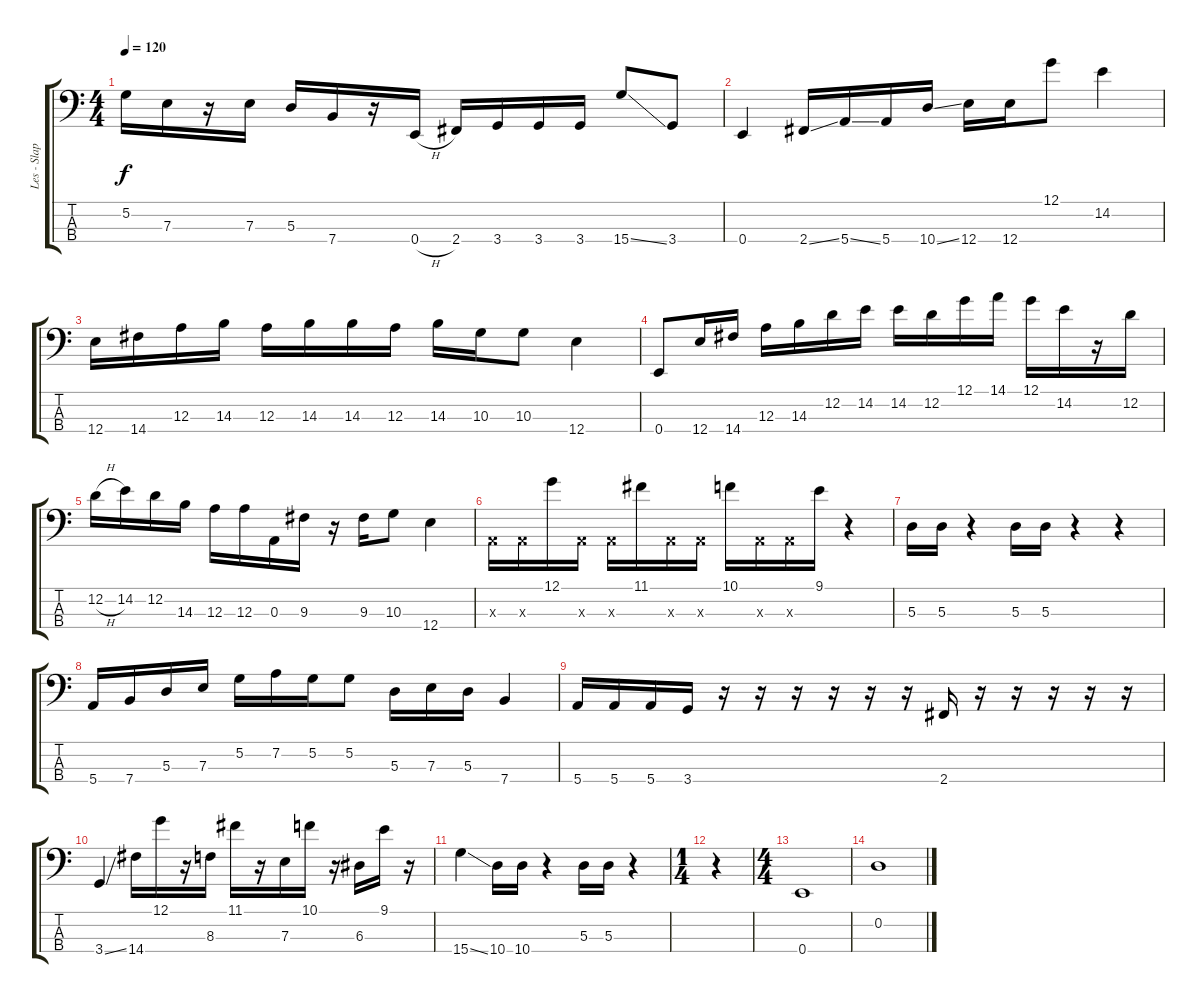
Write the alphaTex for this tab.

\track ("Les - Slap" "Les - Slap") {instrument slapbass2}
\staff {score tabs}
\tuning (G2 D2 A1 E1) {hide}
\ts (4 4)
\tempo 120
\clef f4
\ks c
5.2.16{dy f} 7.3.16 r.16 7.3.16 5.3.16 7.4.16 r.16 0.4{h}.16 2.4.16 3.4.16 3.4.16 3.4.16 15.4{ss}.8 3.4.8 |
0.4.4 2.4{ss}.16 5.4{ss}.16 5.4.16 10.4{ss}.16 12.4.16 12.4.16 12.1.8 14.2.4 |
12.4.16 14.4.16 12.3.16 14.3.16 12.3.16 14.3.16 14.3.16 12.3.16 14.3.16 10.3.16 10.3.8 12.4.4 |
0.4.8 12.4.16 14.4.16 12.3.16 14.3.16 12.2.16 14.2.16 14.2.16 12.2.16 12.1.16 14.1.16 12.1.16 14.2.16 r.16 12.2.16 |
12.2{h}.16 14.2.16 12.2.16 14.3.16 12.3.16 12.3.16 0.3.16 9.3.16 r.16 9.3.16 10.3.8 12.4.4 |
0.3{x}.16 0.3{x}.16 12.1.16 0.3{x}.16 0.3{x}.16 11.1.16 0.3{x}.16 0.3{x}.16 10.1.16 0.3{x}.16 0.3{x}.16 9.1.16 r.4 |
5.3.16 5.3.16 r.4 5.3.16 5.3.16 r.4 r.4 |
5.4.16 7.4.16 5.3.16 7.3.16 5.2.16 7.2.16 5.2.16 5.2.8 5.3.16 7.3.16 5.3.16 7.4.4 |
5.4.16 5.4.16 5.4.16 3.4.16 r.16 r.16 r.16 r.16 r.16 r.16 2.4.16 r.16 r.16 r.16 r.16 r.16 |
3.4{ss}.4 14.4.16 12.1.16 r.16 8.3.16 11.1.16 r.16 7.3.16 10.1.16 r.16 6.3.16 9.1.16 r.16 |
15.4{ss}.4 10.4.16 10.4.16 r.4 5.3.16 5.3.16 r.4 |
\ts (1 4)
r.4 |
\ts (4 4)
0.4.1 |
0.2.1
